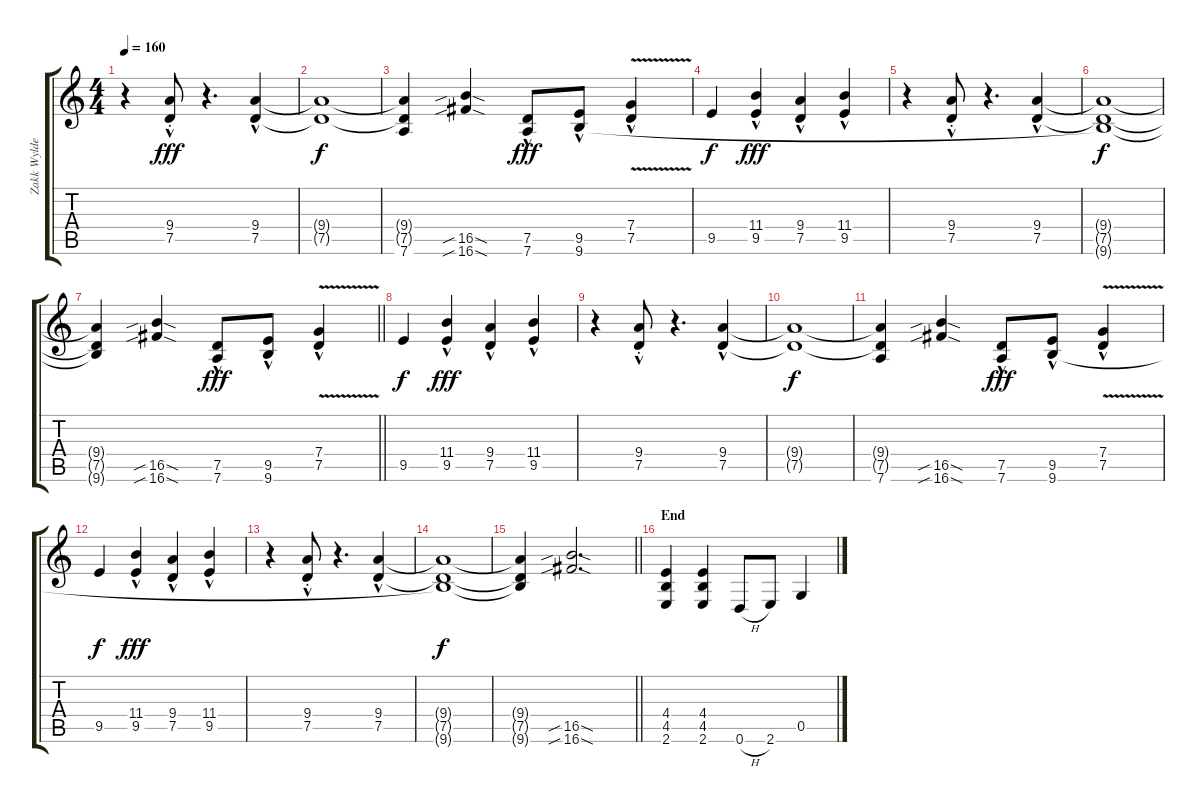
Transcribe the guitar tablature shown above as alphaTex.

\track ("Zakk Wylde - Rythym Guitar" "Zakk Wylde") {instrument distortionguitar}
\staff {score tabs}
\tuning (D4 A3 F3 C3 G2 D2) {hide}
\ts (4 4)
\tempo 160
\clef g2
\ks c
r.4{dy fff} (9.4{hac st} 7.5).8 r.4{d} (9.4{hac} 7.5).4 |
(9.4{t} 7.5{t}).1{dy f} |
(9.4{t} 7.5{t} 7.6).4 (16.5{sib sod} 16.6{sib sod}).4 (7.5{hac} 7.6).8{dy fff} (9.5{hac} 9.6).8 (7.4{v} 7.5{hac}).4 |
9.5.4{dy f volume 12} (11.4 9.5{hac}).4{dy fff} (9.4 7.5{hac}).4 (11.4 9.5{hac}).4 |
r.4 (9.4{st} 7.5{hac}).8 r.4{d} (9.4 7.5{hac}).4 |
(9.4{t} 7.5{t} 9.6{t}).1{dy f} |
\barLineRight lightlight
(9.4{t} 7.5{t} 9.6{t}).4 (16.5{sib sod} 16.6{sib sod}).4 (7.5{hac} 7.6).8{dy fff} (9.5{hac} 9.6).8 (7.4{v} 7.5{hac}).4 |
\section ("" "")
9.5.4{dy f volume 12} (11.4{hac} 9.5).4{dy fff} (9.4{hac} 7.5).4 (11.4{hac} 9.5).4 |
r.4 (9.4{hac st} 7.5).8 r.4{d} (9.4{hac} 7.5).4 |
(9.4{t} 7.5{t}).1{dy f} |
(9.4{t} 7.5{t} 7.6).4 (16.5{sib sod} 16.6{sib sod}).4 (7.5{hac} 7.6).8{dy fff} (9.5{hac} 9.6).8 (7.4{v} 7.5{hac}).4 |
9.5.4{dy f volume 12} (11.4 9.5{hac}).4{dy fff} (9.4 7.5{hac}).4 (11.4 9.5{hac}).4 |
r.4 (9.4{st} 7.5{hac}).8 r.4{d} (9.4 7.5{hac}).4 |
(9.4{t} 7.5{t} 9.6{t}).1{dy f} |
\barLineRight lightlight
(9.4{t} 7.5{t} 9.6{t}).4 (16.5{sib sod} 16.6{sib sod}).2{d} |
\section ("" "End")
(4.4 4.5 2.6).4 (4.4 4.5 2.6).4 0.6{h}.8 2.6.8 0.5.4
